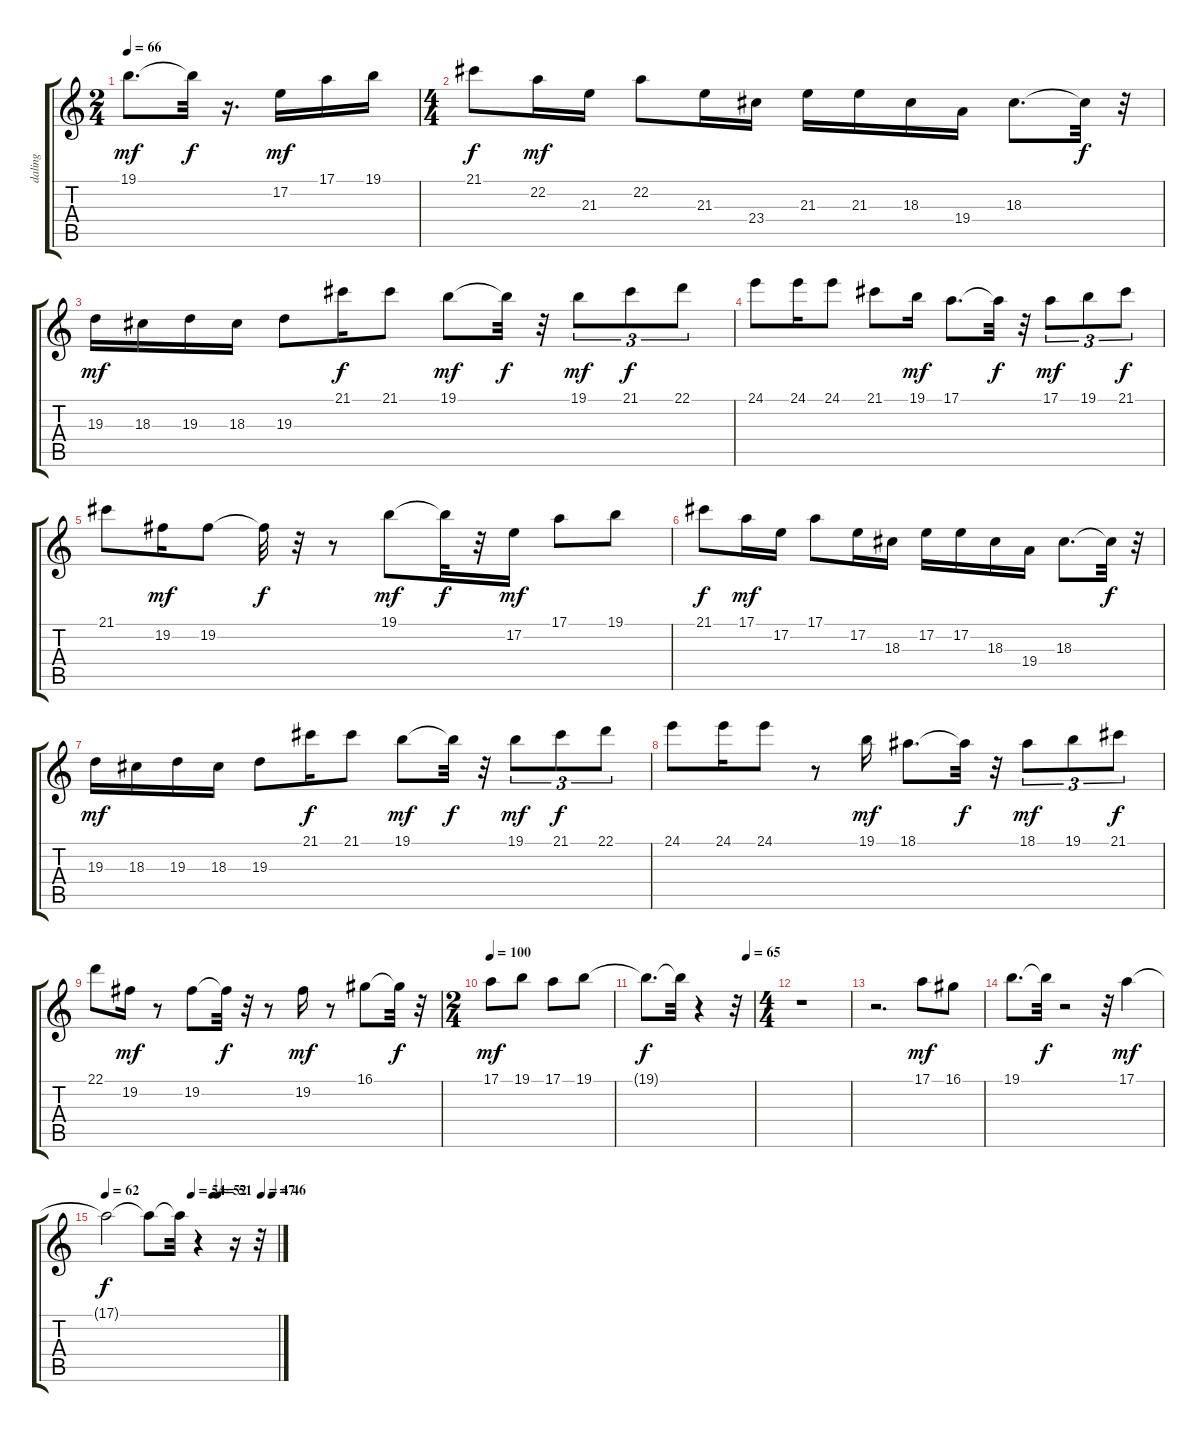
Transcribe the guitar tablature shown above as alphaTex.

\track ("daling" "daling") {instrument drawbarorgan}
\staff {score tabs}
\tuning (E4 B3 G3 D3 A2 E2) {hide}
\ts (2 4)
\tempo 66
\clef g2
\ks c
19.1.8{d dy mf} 19.1{t}.32{dy f} r.16{d} 17.2.16{dy mf} 17.1.16 19.1.16 |
\ts (4 4)
21.1.8{dy f} 22.2.16{dy mf} 21.3.16 22.2.8 21.3.16 23.4.16 21.3.16 21.3.16 18.3.16 19.4.16 18.3.8{d} 18.3{t}.32{dy f} r.32 |
19.3.16{dy mf} 18.3.16 19.3.16 18.3.16 19.3.8 21.1.16{dy f} 21.1.8 19.1.8{dy mf} 19.1{t}.32{dy f} r.32 19.1.8{tu (3 2) dy mf} 21.1.8{tu (3 2) dy f} 22.1.8{tu (3 2)} |
24.1.8 24.1.16 24.1.8 21.1.8 19.1.16{dy mf} 17.1.8{d} 17.1{t}.32{dy f} r.32 17.1.8{tu (3 2) dy mf} 19.1.8{tu (3 2)} 21.1.8{tu (3 2) dy f} |
21.1.8 19.2.16{dy mf} 19.2.8 19.2{t}.32{dy f} r.32 r.8 19.1.8{dy mf} 19.1{t}.32{dy f} r.32 17.2.16{dy mf} 17.1.8 19.1.8 |
21.1.8{dy f} 17.1.16{dy mf} 17.2.16 17.1.8 17.2.16 18.3.16 17.2.16 17.2.16 18.3.16 19.4.16 18.3.8{d} 18.3{t}.32{dy f} r.32 |
19.3.16{dy mf} 18.3.16 19.3.16 18.3.16 19.3.8 21.1.16{txt "" dy f} 21.1.8 19.1.8{dy mf} 19.1{t}.32{dy f} r.32 19.1.8{tu (3 2) dy mf} 21.1.8{tu (3 2) dy f} 22.1.8{tu (3 2)} |
24.1.8 24.1.16 24.1.8 r.8 19.1.16{dy mf} 18.1.8{d} 18.1{t}.32{dy f} r.32 18.1.8{tu (3 2) dy mf} 19.1.8{tu (3 2)} 21.1.8{tu (3 2) dy f} |
22.1.8 19.2.16{dy mf} r.8 19.2.8 19.2{t}.32{dy f} r.32 r.8 19.2.16{dy mf} r.8 16.1.8 16.1{t}.32{dy f} r.32 |
\ts (2 4)
\tempo 100
17.1.8{dy mf} 19.1.8 17.1.8 19.1.8 |
\tempo (65 0.9375)
19.1{t}.8{d dy f} 19.1{t}.32 r.4 r.32 |
\ts (4 4)
r.1 |
r.2{d} 17.1.8{dy mf} 16.1.8 |
19.1.8{d} 19.1{t}.32{dy f} r.2 r.32 17.1.4{dy mf} |
\tempo 62
\tempo (54 0.5)
\tempo (52 0.625)
\tempo (51 0.65625)
\tempo (47 0.90625)
\tempo (46 0.96875)
17.1{t}.2{dy f} 17.1{t}.8 17.1{t}.32 r.4 r.16 r.32
